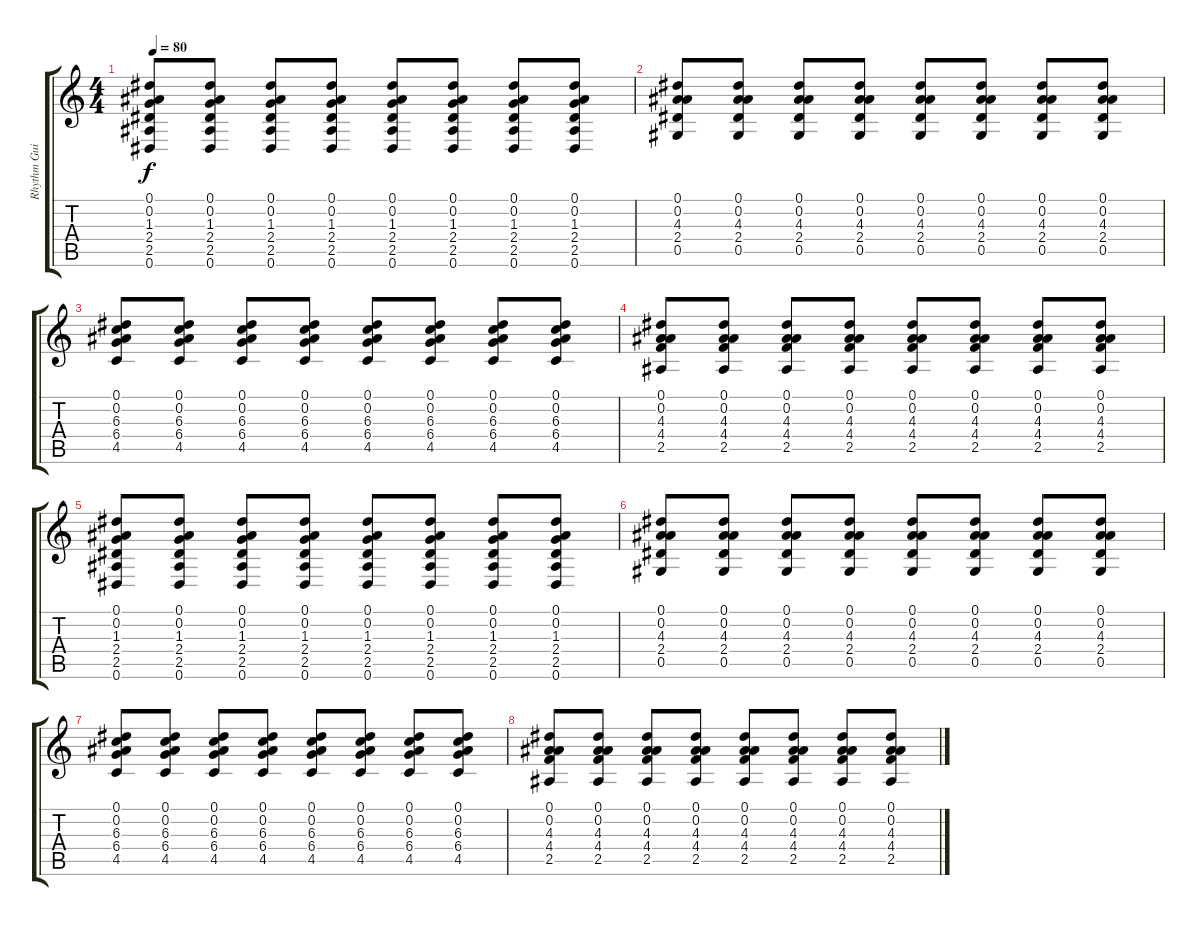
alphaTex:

\track ("Rhythm Guitar" "Rhythm Gui") {instrument distortionguitar}
\staff {score tabs}
\tuning (Eb4 Bb3 Gb3 Db3 Ab2 Eb2) {hide}
\ts (4 4)
\tempo 80
\clef g2
\ks c
(0.1 0.2 1.3 2.4 2.5 0.6).8{dy f} (0.1 0.2 1.3 2.4 2.5 0.6).8 (0.1 0.2 1.3 2.4 2.5 0.6).8 (0.1 0.2 1.3 2.4 2.5 0.6).8 (0.1 0.2 1.3 2.4 2.5 0.6).8 (0.1 0.2 1.3 2.4 2.5 0.6).8 (0.1 0.2 1.3 2.4 2.5 0.6).8 (0.1 0.2 1.3 2.4 2.5 0.6).8 |
(0.1 0.2 4.3 2.4 0.5).8 (0.1 0.2 4.3 2.4 0.5).8 (0.1 0.2 4.3 2.4 0.5).8 (0.1 0.2 4.3 2.4 0.5).8 (0.1 0.2 4.3 2.4 0.5).8 (0.1 0.2 4.3 2.4 0.5).8 (0.1 0.2 4.3 2.4 0.5).8 (0.1 0.2 4.3 2.4 0.5).8 |
(0.1 0.2 6.3 6.4 4.5).8 (0.1 0.2 6.3 6.4 4.5).8 (0.1 0.2 6.3 6.4 4.5).8 (0.1 0.2 6.3 6.4 4.5).8 (0.1 0.2 6.3 6.4 4.5).8 (0.1 0.2 6.3 6.4 4.5).8 (0.1 0.2 6.3 6.4 4.5).8 (0.1 0.2 6.3 6.4 4.5).8 |
(0.1 0.2 4.3 4.4 2.5).8 (0.1 0.2 4.3 4.4 2.5).8 (0.1 0.2 4.3 4.4 2.5).8 (0.1 0.2 4.3 4.4 2.5).8 (0.1 0.2 4.3 4.4 2.5).8 (0.1 0.2 4.3 4.4 2.5).8 (0.1 0.2 4.3 4.4 2.5).8 (0.1 0.2 4.3 4.4 2.5).8 |
(0.1 0.2 1.3 2.4 2.5 0.6).8 (0.1 0.2 1.3 2.4 2.5 0.6).8 (0.1 0.2 1.3 2.4 2.5 0.6).8 (0.1 0.2 1.3 2.4 2.5 0.6).8 (0.1 0.2 1.3 2.4 2.5 0.6).8 (0.1 0.2 1.3 2.4 2.5 0.6).8 (0.1 0.2 1.3 2.4 2.5 0.6).8 (0.1 0.2 1.3 2.4 2.5 0.6).8 |
(0.1 0.2 4.3 2.4 0.5).8 (0.1 0.2 4.3 2.4 0.5).8 (0.1 0.2 4.3 2.4 0.5).8 (0.1 0.2 4.3 2.4 0.5).8 (0.1 0.2 4.3 2.4 0.5).8 (0.1 0.2 4.3 2.4 0.5).8 (0.1 0.2 4.3 2.4 0.5).8 (0.1 0.2 4.3 2.4 0.5).8 |
(0.1 0.2 6.3 6.4 4.5).8 (0.1 0.2 6.3 6.4 4.5).8 (0.1 0.2 6.3 6.4 4.5).8 (0.1 0.2 6.3 6.4 4.5).8 (0.1 0.2 6.3 6.4 4.5).8 (0.1 0.2 6.3 6.4 4.5).8 (0.1 0.2 6.3 6.4 4.5).8 (0.1 0.2 6.3 6.4 4.5).8 |
(0.1 0.2 4.3 4.4 2.5).8 (0.1 0.2 4.3 4.4 2.5).8 (0.1 0.2 4.3 4.4 2.5).8 (0.1 0.2 4.3 4.4 2.5).8 (0.1 0.2 4.3 4.4 2.5).8 (0.1 0.2 4.3 4.4 2.5).8 (0.1 0.2 4.3 4.4 2.5).8 (0.1 0.2 4.3 4.4 2.5).8
